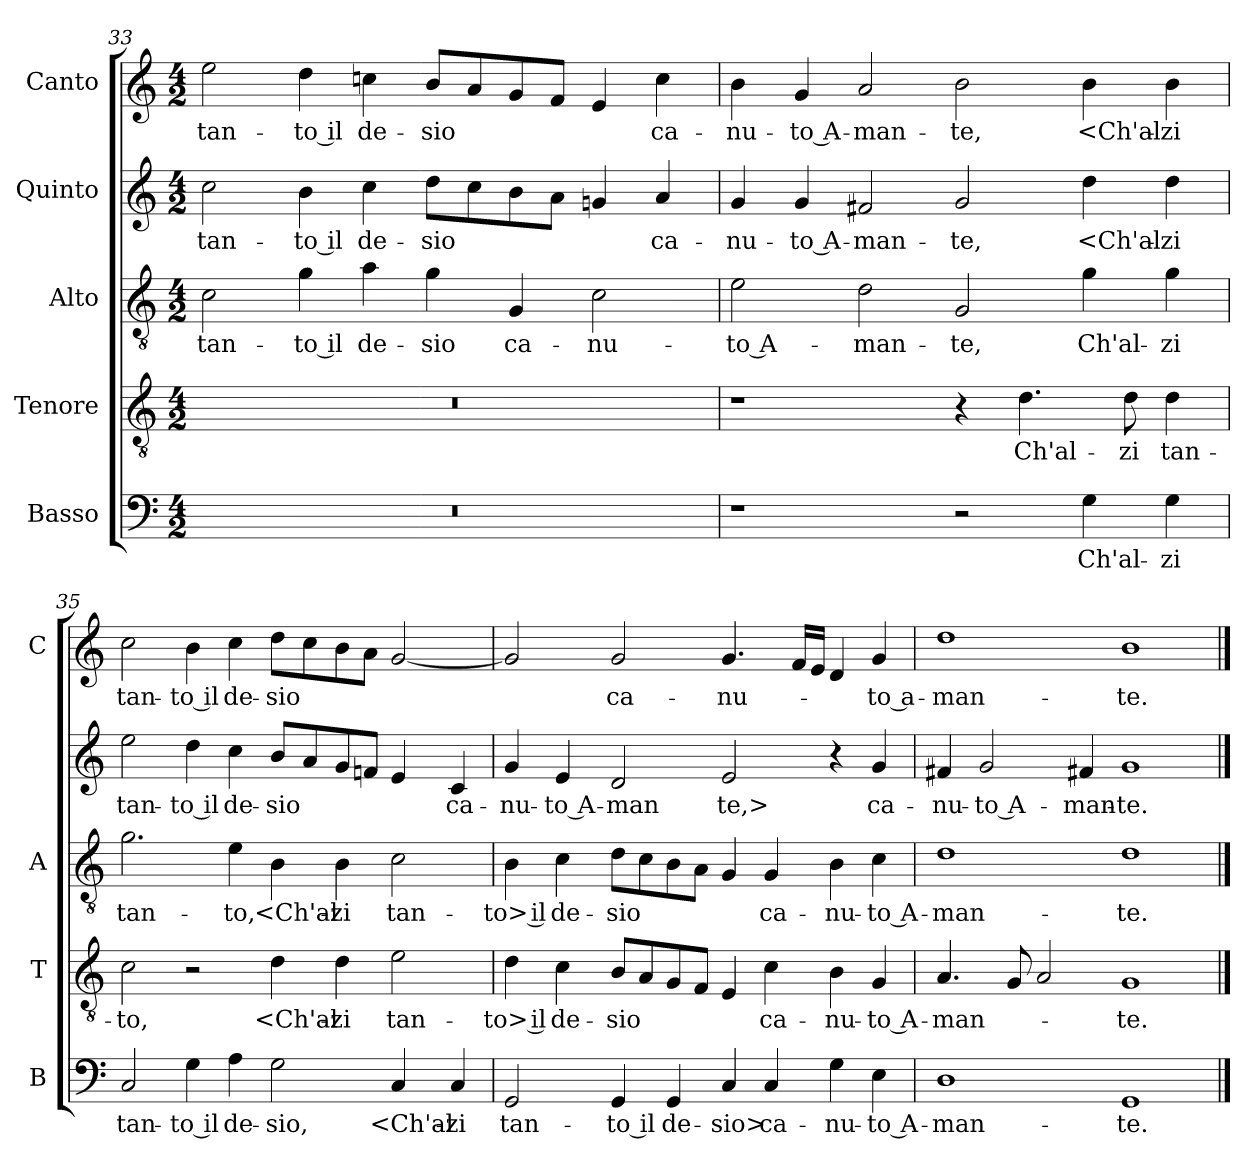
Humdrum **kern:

**kern	**text	**kern	**text	**kern	**text	**kern	**text	**kern	**text
*part5	*part5	*part4	*part4	*part3	*part3	*part2	*part2	*part1	*part1
*staff5	*staff5	*staff4	*staff4	*staff3	*staff3	*staff2	*staff2	*staff1	*staff1
*I"Basso	*	*I"Tenore	*	*I"Alto	*	*I"Quinto	*	*I"Canto	*
*I'B	*	*I'T	*	*I'A	*	*	*	*I'C	*
*clefF4	*	*clefGv2	*	*clefGv2	*	*clefG2	*	*clefG2	*
*k[]	*	*k[]	*	*k[]	*	*k[]	*	*k[]	*
*C:	*	*C:	*	*C:	*	*C:	*	*C:	*
*M4/2	*	*M4/2	*	*M4/2	*	*M4/2	*	*M4/2	*
=33	=33	=33	=33	=33	=33	=33	=33	=33	=33
0r	.	0r	.	2c	tan-	2cc	tan-	2ee	tan-
.	.	.	.	4g	-to il	4b	-to il	4dd	-to il
.	.	.	.	4a	de-	4cc	de-	4ccn	de-
.	.	.	.	4g	-sio	8ddL	-sio	8bL	-sio
.	.	.	.	.	.	8cc	.	8a	.
.	.	.	.	4G	ca-	8b	.	8g	.
.	.	.	.	.	.	8aJ	.	8fJ	.
.	.	.	.	2c	-nu-	4gn	.	4e	.
.	.	.	.	.	.	4a	ca-	4cc	ca-
=34	=34	=34	=34	=34	=34	=34	=34	=34	=34
1r	.	1r	.	2e	-to A-	4g	-nu-	4b	-nu-
.	.	.	.	.	.	4g	-to A-	4g	-to A-
.	.	.	.	2d	-man-	2f#X	-man-	2a	-man-
2r	.	4r	.	2G	-te,	2g	-te,	2b	-te,
.	.	4.d	Ch'al-	.	.	.	.	.	.
4G	Ch'al-	.	.	4g	Ch'al-	4dd	<Ch'al-	4b	<Ch'al-
.	.	8d	-zi	.	.	.	.	.	.
4G	-zi	4d	tan-	4g	-zi	4dd	-zi	4b	-zi
=35	=35	=35	=35	=35	=35	=35	=35	=35	=35
2C	tan-	2c	-to,	2.g	tan-	2ee	tan-	2cc	tan-
4G	-to il	2r	.	.	.	4dd	-to il	4b	-to il
4A	de-	.	.	4e	-to,	4cc	de-	4cc	de-
2G	-sio,	4d	<Ch'al-	4B	<Ch'al-	8bL	-sio	8ddL	-sio
.	.	.	.	.	.	8a	.	8cc	.
.	.	4d	-zi	4B	-zi	8g	.	8b	.
.	.	.	.	.	.	8fnJ	.	8aJ	.
4C	<Ch'al-	2e	tan-	2c	tan-	4e	.	[2g	.
4C	-zi	.	.	.	.	4c	ca-	.	.
=36	=36	=36	=36	=36	=36	=36	=36	=36	=36
2GG	tan-	4d	-to> il	4B	-to> il	4g	-nu-	2g]	.
.	.	4c	de-	4c	de-	4e	-to A-	.	.
4GG	-to il	8BL	-sio	8dL	-sio	2d	-man	2g	ca-
.	.	8A	.	8c	.	.	.	.	.
4GG	de-	8G	.	8B	.	.	.	.	.
.	.	8FJ	.	8AJ	.	.	.	.	.
4C	-sio>	4E	.	4G	.	2e	te,>	4.g	-nu-
4C	ca-	4c	ca-	4G	ca-	.	.	.	.
.	.	.	.	.	.	.	.	16fLL	.
.	.	.	.	.	.	.	.	16eJJ	.
4G	-nu-	4B	-nu-	4B	-nu-	4r	.	4d	.
4E	-to A-	4G	-to A-	4c	-to A-	4g	ca-	4g	-to a-
=37	=37	=37	=37	=37	=37	=37	=37	=37	=37
1D	-man-	4.A	-man-	1d	-man-	4f#X	-nu-	1dd	-man-
.	.	.	.	.	.	2g	-to A-	.	.
.	.	8G	.	.	.	.	.	.	.
.	.	2A	.	.	.	.	.	.	.
.	.	.	.	.	.	4f#X	-man-	.	.
1GG	-te.	1G	-te.	1d	-te.	1g	-te.	1b	-te.
==	==	==	==	==	==	==	==	==	==
*-	*-	*-	*-	*-	*-	*-	*-	*-	*-
